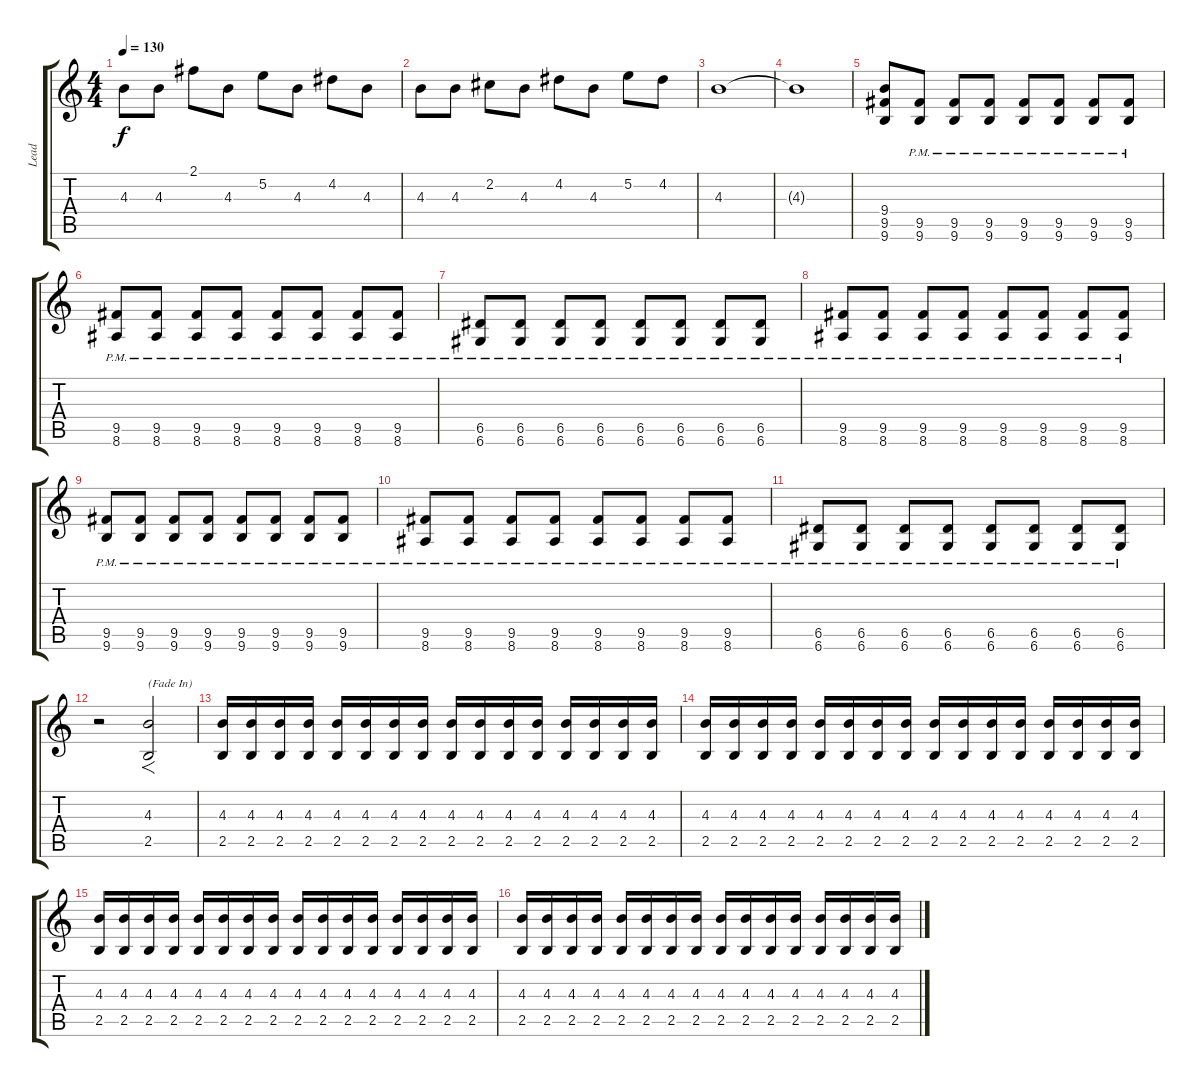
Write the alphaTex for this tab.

\track ("Lead" "Lead") {instrument distortionguitar}
\staff {score tabs}
\tuning (E4 B3 G3 D3 A2 D2) {hide}
\ts (4 4)
\tempo 130
\clef g2
\ks c
4.3.8{dy f} 4.3.8 2.1.8 4.3.8 5.2.8 4.3.8 4.2.8 4.3.8 |
4.3.8 4.3.8 2.2.8 4.3.8 4.2.8 4.3.8 5.2.8 4.2.8 |
4.3.1 |
4.3{t}.1 |
(9.4 9.5 9.6).8 (9.5{pm} 9.6{pm}).8 (9.5{pm} 9.6{pm}).8 (9.5{pm} 9.6{pm}).8 (9.5{pm} 9.6{pm}).8 (9.5{pm} 9.6{pm}).8 (9.5{pm} 9.6{pm}).8 (9.5{pm} 9.6{pm}).8 |
(9.5{pm} 8.6{pm}).8 (9.5{pm} 8.6{pm}).8 (9.5{pm} 8.6{pm}).8 (9.5{pm} 8.6{pm}).8 (9.5{pm} 8.6{pm}).8 (9.5{pm} 8.6{pm}).8 (9.5{pm} 8.6{pm}).8 (9.5{pm} 8.6{pm}).8 |
(6.5{pm} 6.6{pm}).8 (6.5{pm} 6.6{pm}).8 (6.5{pm} 6.6{pm}).8 (6.5{pm} 6.6{pm}).8 (6.5{pm} 6.6{pm}).8 (6.5{pm} 6.6{pm}).8 (6.5{pm} 6.6{pm}).8 (6.5{pm} 6.6{pm}).8 |
(9.5{pm} 8.6{pm}).8 (9.5{pm} 8.6{pm}).8 (9.5{pm} 8.6{pm}).8 (9.5{pm} 8.6{pm}).8 (9.5{pm} 8.6{pm}).8 (9.5{pm} 8.6{pm}).8 (9.5{pm} 8.6{pm}).8 (9.5{pm} 8.6{pm}).8 |
(9.5{pm} 9.6{pm}).8 (9.5{pm} 9.6{pm}).8 (9.5{pm} 9.6{pm}).8 (9.5{pm} 9.6{pm}).8 (9.5{pm} 9.6{pm}).8 (9.5{pm} 9.6{pm}).8 (9.5{pm} 9.6{pm}).8 (9.5{pm} 9.6{pm}).8 |
(9.5{pm} 8.6{pm}).8 (9.5{pm} 8.6{pm}).8 (9.5{pm} 8.6{pm}).8 (9.5{pm} 8.6{pm}).8 (9.5{pm} 8.6{pm}).8 (9.5{pm} 8.6{pm}).8 (9.5{pm} 8.6{pm}).8 (9.5{pm} 8.6{pm}).8 |
(6.5{pm} 6.6{pm}).8 (6.5{pm} 6.6{pm}).8 (6.5{pm} 6.6{pm}).8 (6.5{pm} 6.6{pm}).8 (6.5{pm} 6.6{pm}).8 (6.5{pm} 6.6{pm}).8 (6.5{pm} 6.6{pm}).8 (6.5{pm} 6.6{pm}).8 |
r.2 (4.3 2.5).2{f txt "(Fade In)"} |
(4.3 2.5).16 (4.3 2.5).16 (4.3 2.5).16 (4.3 2.5).16 (4.3 2.5).16 (4.3 2.5).16 (4.3 2.5).16 (4.3 2.5).16 (4.3 2.5).16 (4.3 2.5).16 (4.3 2.5).16 (4.3 2.5).16 (4.3 2.5).16 (4.3 2.5).16 (4.3 2.5).16 (4.3 2.5).16 |
(4.3 2.5).16 (4.3 2.5).16 (4.3 2.5).16 (4.3 2.5).16 (4.3 2.5).16 (4.3 2.5).16 (4.3 2.5).16 (4.3 2.5).16 (4.3 2.5).16 (4.3 2.5).16 (4.3 2.5).16 (4.3 2.5).16 (4.3 2.5).16 (4.3 2.5).16 (4.3 2.5).16 (4.3 2.5).16 |
(4.3 2.5).16 (4.3 2.5).16 (4.3 2.5).16 (4.3 2.5).16 (4.3 2.5).16 (4.3 2.5).16 (4.3 2.5).16 (4.3 2.5).16 (4.3 2.5).16 (4.3 2.5).16 (4.3 2.5).16 (4.3 2.5).16 (4.3 2.5).16 (4.3 2.5).16 (4.3 2.5).16 (4.3 2.5).16 |
(4.3 2.5).16 (4.3 2.5).16 (4.3 2.5).16 (4.3 2.5).16 (4.3 2.5).16 (4.3 2.5).16 (4.3 2.5).16 (4.3 2.5).16 (4.3 2.5).16 (4.3 2.5).16 (4.3 2.5).16 (4.3 2.5).16 (4.3 2.5).16 (4.3 2.5).16 (4.3 2.5).16 (4.3 2.5).16
